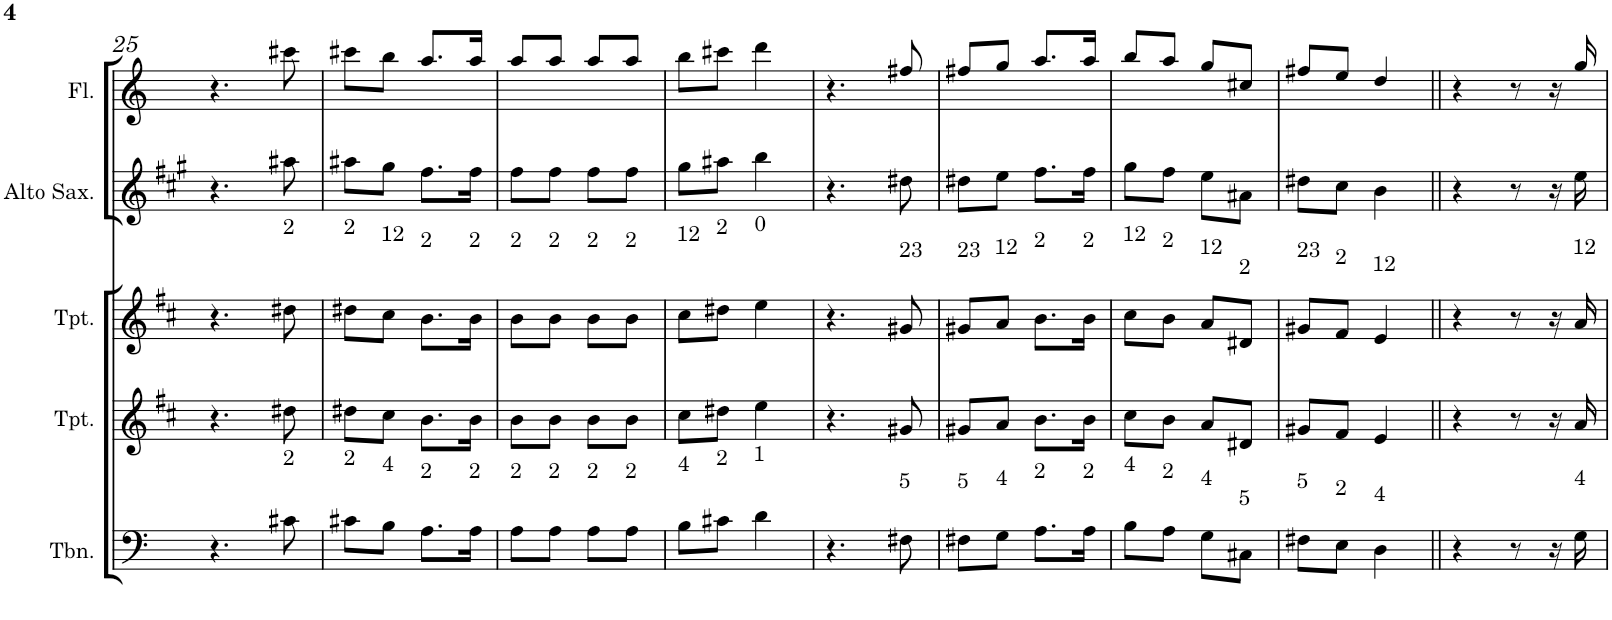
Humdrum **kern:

**kern	**kern	**kern	**kern	**kern
*part5	*part4	*part3	*part2	*part1
*staff5	*staff4	*staff3	*staff2	*staff1
*I"C clavF	*I"Bb	*I"Bb - Pirata	*I"Eb	*I"C clavG
!!LO:PB:g=z
*clefF4	*clefG2	*clefG2	*clefG2	*clefG2
*	*Trd1c2	*Trd1c2	*Trd5c9	*
*k[]	*k[f#c#]	*k[f#c#]	*k[f#c#g#]	*k[]
*M2/4	*M2/4	*M2/4	*M2/4	*M2/4
=25	=25	=25	=25	=25
4.r	4.r	4.r	4.r	4.r
!	!	!LO:TX:a:t=2	!	!
!LO:TX:a:t=2	!	!	!	!
8c#X\	8dd#X\	8dd#X\	8aa#X\	8ccc#X\
=26	=26	=26	=26	=26
!	!	!LO:TX:a:t=2	!	!
!LO:TX:a:t=2	!	!	!	!
8c#X\L	8dd#X\L	8dd#X\L	8aa#X\L	8ccc#X\L
!	!	!LO:TX:a:t=12	!	!
!LO:TX:a:t=4	!	!	!	!
8B\J	8cc#\J	8cc#\J	8gg#\J	8bb\J
!	!	!LO:TX:a:t=2	!	!
!LO:TX:a:t=2	!	!	!	!
8.A\L	8.b\L	8.b\L	8.ff#\L	8.aa/L
!	!	!LO:TX:a:t=2	!	!
!LO:TX:a:t=2	!	!	!	!
16A\Jk	16b\Jk	16b\Jk	16ff#\Jk	16aa/Jk
=27	=27	=27	=27	=27
!	!	!LO:TX:a:t=2	!	!
!LO:TX:a:t=2	!	!	!	!
8A\L	8b\L	8b\L	8ff#\L	8aa/L
!	!	!LO:TX:a:t=2	!	!
!LO:TX:a:t=2	!	!	!	!
8A\J	8b\J	8b\J	8ff#\J	8aa/J
!	!	!LO:TX:a:t=2	!	!
!LO:TX:a:t=2	!	!	!	!
8A\L	8b\L	8b\L	8ff#\L	8aa/L
!	!	!LO:TX:a:t=2	!	!
!LO:TX:a:t=2	!	!	!	!
8A\J	8b\J	8b\J	8ff#\J	8aa/J
=28	=28	=28	=28	=28
!	!	!LO:TX:a:t=12	!	!
!LO:TX:a:t=4	!	!	!	!
8B\L	8cc#\L	8cc#\L	8gg#\L	8bb\L
!	!	!LO:TX:a:t=2	!	!
!LO:TX:a:t=2	!	!	!	!
8c#X\J	8dd#X\J	8dd#X\J	8aa#X\J	8ccc#X\J
!	!	!LO:TX:a:t=0	!	!
!LO:TX:a:t=1	!	!	!	!
4d\	4ee\	4ee\	4bb\	4ddd\
=29	=29	=29	=29	=29
4.r	4.r	4.r	4.r	4.r
!	!	!LO:TX:a:t=23	!	!
!LO:TX:a:t=5	!	!	!	!
8F#X\	8g#X/	8g#X/	8dd#X\	8ff#X/
=30	=30	=30	=30	=30
!	!	!LO:TX:a:t=23	!	!
!LO:TX:a:t=5	!	!	!	!
8F#X\L	8g#X/L	8g#X/L	8dd#X\L	8ff#X/L
!	!	!LO:TX:a:t=12	!	!
!LO:TX:a:t=4	!	!	!	!
8G\J	8a/J	8a/J	8ee\J	8gg/J
!	!	!LO:TX:a:t=2	!	!
!LO:TX:a:t=2	!	!	!	!
8.A\L	8.b\L	8.b\L	8.ff#\L	8.aa/L
!	!	!LO:TX:a:t=2	!	!
!LO:TX:a:t=2	!	!	!	!
16A\Jk	16b\Jk	16b\Jk	16ff#\Jk	16aa/Jk
=31	=31	=31	=31	=31
!	!	!LO:TX:a:t=12	!	!
!LO:TX:a:t=4	!	!	!	!
8B\L	8cc#\L	8cc#\L	8gg#\L	8bb/L
!	!	!LO:TX:a:t=2	!	!
!LO:TX:a:t=2	!	!	!	!
8A\J	8b\J	8b\J	8ff#\J	8aa/J
!	!	!LO:TX:a:t=12	!	!
!LO:TX:a:t=4	!	!	!	!
8G\L	8a/L	8a/L	8ee\L	8gg/L
!	!	!LO:TX:a:t=2	!	!
!LO:TX:a:t=5	!	!	!	!
8C#X\J	8d#X/J	8d#X/J	8a#X\J	8cc#X/J
=32	=32	=32	=32	=32
!	!	!LO:TX:a:t=23	!	!
!LO:TX:a:t=5	!	!	!	!
8F#X\L	8g#X/L	8g#X/L	8dd#X\L	8ff#X/L
!	!	!LO:TX:a:t=2	!	!
!LO:TX:a:t=2	!	!	!	!
8E\J	8f#/J	8f#/J	8cc#\J	8ee/J
!	!	!LO:TX:a:t=12	!	!
!LO:TX:a:t=4	!	!	!	!
4D\	4e/	4e/	4b\	4dd/
=33||	=33||	=33||	=33||	=33||
4r	4r	4r	4r	4r
8r	8r	8r	8r	8r
16r	16r	16r	16r	16r
!	!	!LO:TX:a:t=12	!	!
!LO:TX:a:t=4	!	!	!	!
16G\	16a/	16a/	16ee\	16gg/
=	=	=	=	=
*-	*-	*-	*-	*-
